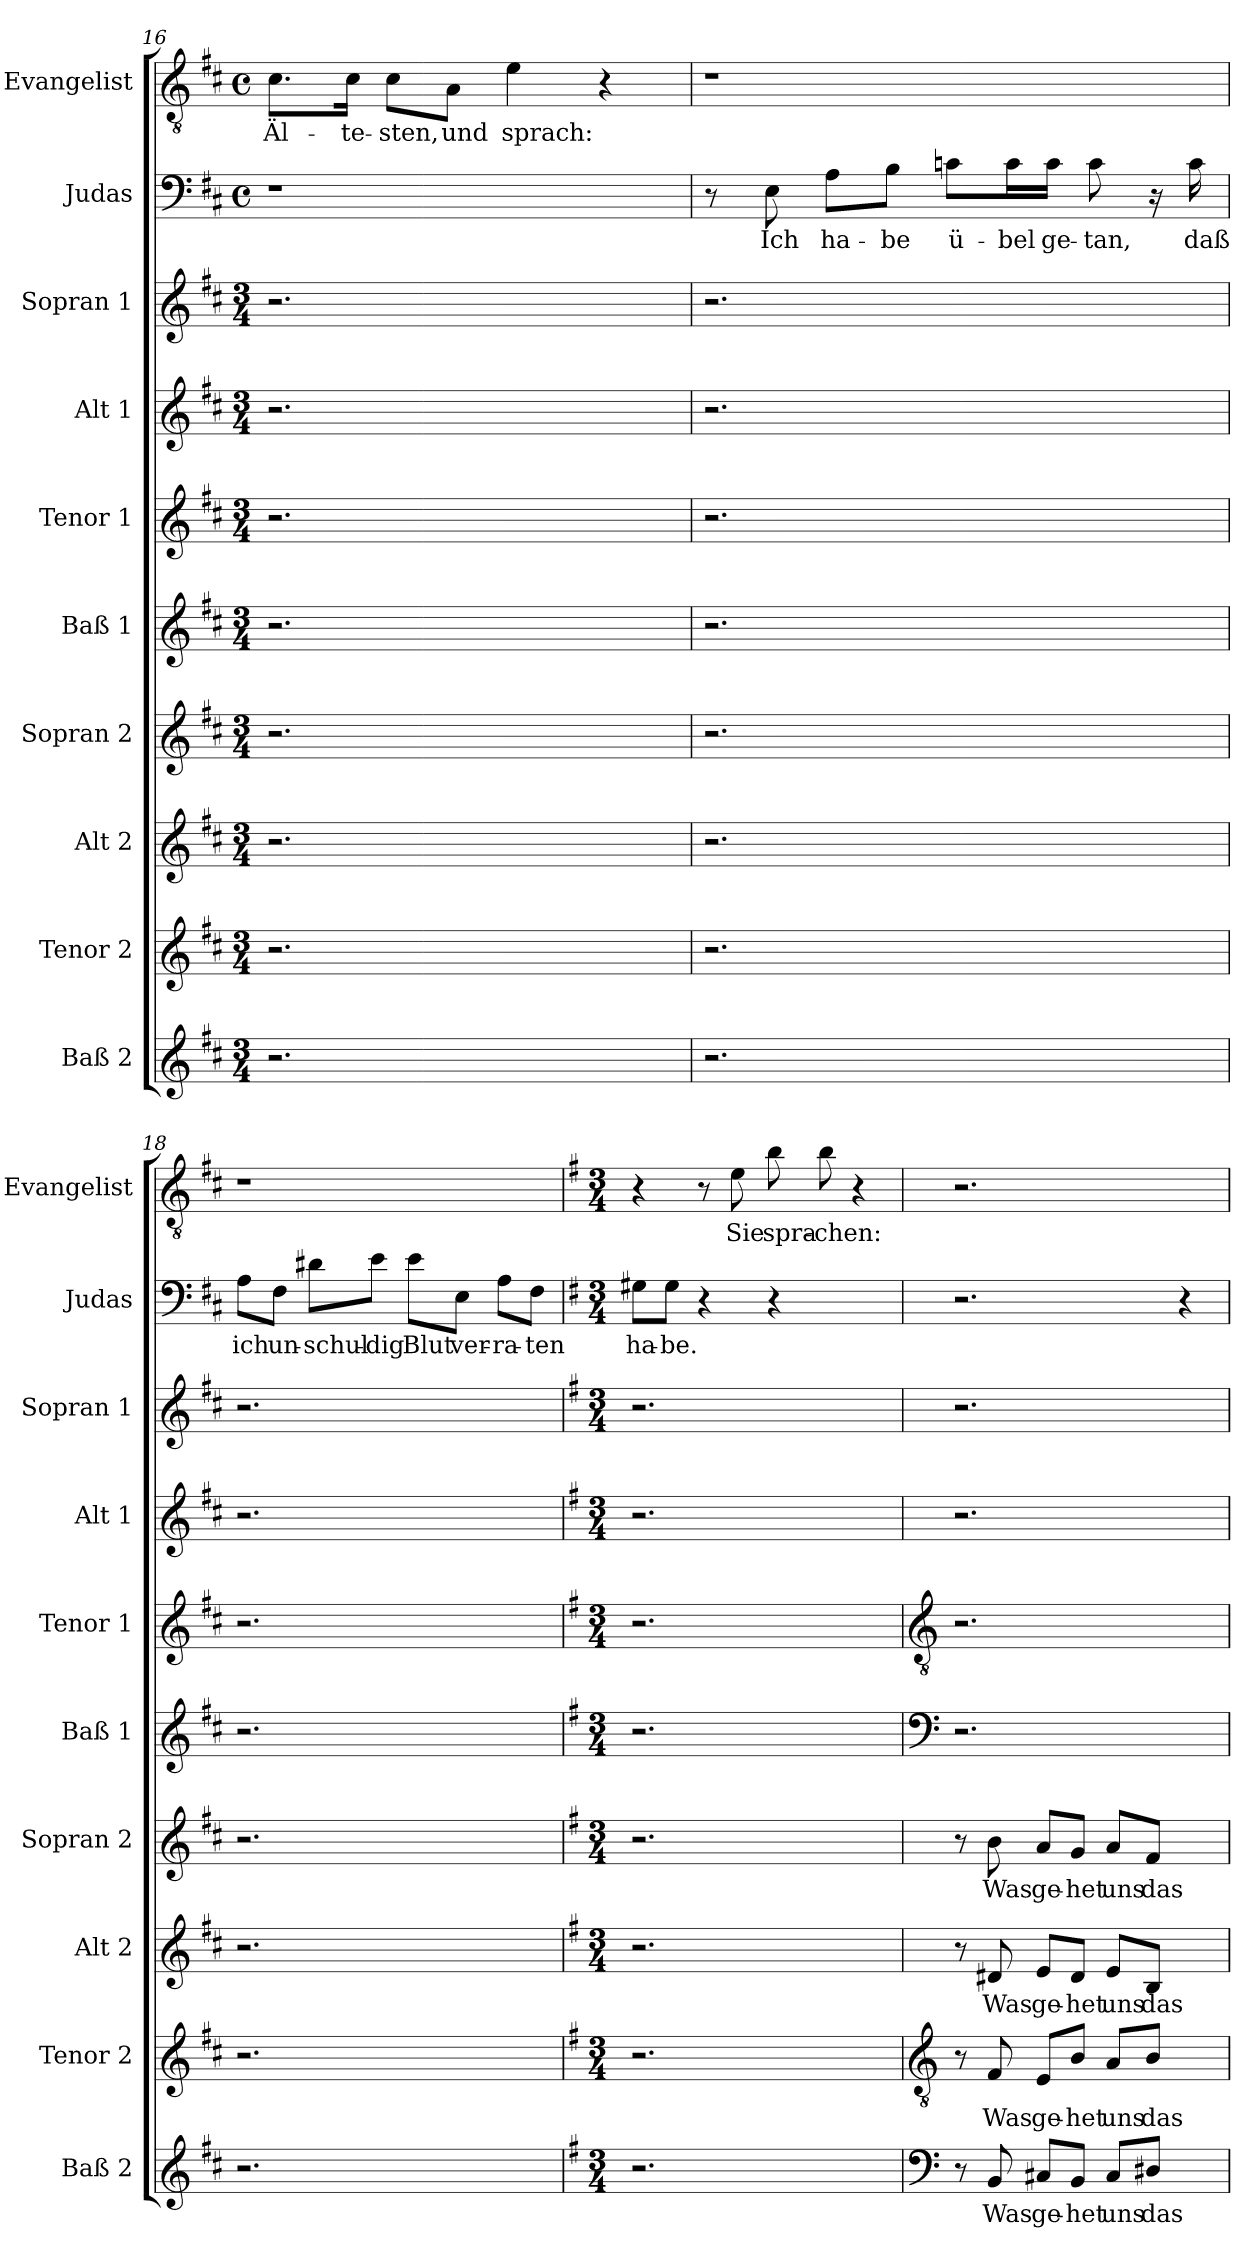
**kern	**text	**kern	**text	**kern	**text	**kern	**text	**kern	**kern	**kern	**kern	**kern	**text	**kern	**text
*part10	*part10	*part9	*part9	*part8	*part8	*part7	*part7	*part6	*part5	*part4	*part3	*part2	*part2	*part1	*part1
*staff10	*staff10	*staff9	*staff9	*staff8	*staff8	*staff7	*staff7	*staff6	*staff5	*staff4	*staff3	*staff2	*staff2	*staff1	*staff1
*I"Baß 2	*	*I"Tenor 2	*	*I"Alt 2	*	*I"Sopran 2	*	*I"Baß 1	*I"Tenor 1	*I"Alt 1	*I"Sopran 1	*I"Judas	*	*I"Evangelist	*
*I'Baß 2	*	*I'Tenor 2	*	*I'Alt 2	*	*I'Sopran 2	*	*I'Baß 1	*I'Tenor 1	*I'Alt 1	*I'Sopran 1	*I'Judas	*	*I'Evangelist	*
*clefG2	*	*clefG2	*	*clefG2	*	*clefG2	*	*clefG2	*clefG2	*clefG2	*clefG2	*clefF4	*	*clefGv2	*
*k[f#c#]	*	*k[f#c#]	*	*k[f#c#]	*	*k[f#c#]	*	*k[f#c#]	*k[f#c#]	*k[f#c#]	*k[f#c#]	*k[f#c#]	*	*k[f#c#]	*
*D:	*	*D:	*	*D:	*	*D:	*	*D:	*D:	*D:	*D:	*D:	*	*D:	*
*M3/4	*	*M3/4	*	*M3/4	*	*M3/4	*	*M3/4	*M3/4	*M3/4	*M3/4	*M4/4	*	*M4/4	*
*	*	*	*	*	*	*	*	*	*	*	*	*met(c)	*	*met(c)	*
=16	=16	=16	=16	=16	=16	=16	=16	=16	=16	=16	=16	=16	=16	=16	=16
!	!	!	!	!	!	!	!	!	!	!	!	!	!	!	!LO:LY:b
2.r	.	2.r	.	2.r	.	2.r	.	2.r	2.r	2.r	2.r	1r	.	8.c#\L	Äl-
!	!	!	!	!	!	!	!	!	!	!	!	!	!	!	!LO:LY:b
.	.	.	.	.	.	.	.	.	.	.	.	.	.	16c#\Jk	-te-
!	!	!	!	!	!	!	!	!	!	!	!	!	!	!	!LO:LY:b
.	.	.	.	.	.	.	.	.	.	.	.	.	.	8c#\L	-sten,
!	!	!	!	!	!	!	!	!	!	!	!	!	!	!	!LO:LY:b
.	.	.	.	.	.	.	.	.	.	.	.	.	.	8A\J	und
!	!	!	!	!	!	!	!	!	!	!	!	!	!	!	!LO:LY:b
.	.	.	.	.	.	.	.	.	.	.	.	.	.	4e\	sprach:
4ryy	.	4ryy	.	4ryy	.	4ryy	.	4ryy	4ryy	4ryy	4ryy	.	.	4r	.
=17	=17	=17	=17	=17	=17	=17	=17	=17	=17	=17	=17	=17	=17	=17	=17
2.r	.	2.r	.	2.r	.	2.r	.	2.r	2.r	2.r	2.r	8r	.	1r	.
!	!	!	!	!	!	!	!	!	!	!	!	!	!LO:LY:b	!	!
.	.	.	.	.	.	.	.	.	.	.	.	8E\	Ich	.	.
!	!	!	!	!	!	!	!	!	!	!	!	!	!LO:LY:b	!	!
.	.	.	.	.	.	.	.	.	.	.	.	8A\L	ha-	.	.
!	!	!	!	!	!	!	!	!	!	!	!	!	!LO:LY:b	!	!
.	.	.	.	.	.	.	.	.	.	.	.	8B\J	-be	.	.
!	!	!	!	!	!	!	!	!	!	!	!	!	!LO:LY:b	!	!
.	.	.	.	.	.	.	.	.	.	.	.	8cn\L	ü-	.	.
!	!	!	!	!	!	!	!	!	!	!	!	!	!LO:LY:b	!	!
.	.	.	.	.	.	.	.	.	.	.	.	16c\L	-bel	.	.
!	!	!	!	!	!	!	!	!	!	!	!	!	!LO:LY:b	!	!
.	.	.	.	.	.	.	.	.	.	.	.	16c\JJ	ge-	.	.
!	!	!	!	!	!	!	!	!	!	!	!	!	!LO:LY:b	!	!
4ryy	.	4ryy	.	4ryy	.	4ryy	.	4ryy	4ryy	4ryy	4ryy	8c\	-tan,	.	.
.	.	.	.	.	.	.	.	.	.	.	.	16r	.	.	.
!	!	!	!	!	!	!	!	!	!	!	!	!	!LO:LY:b	!	!
.	.	.	.	.	.	.	.	.	.	.	.	16c\	daß	.	.
=18	=18	=18	=18	=18	=18	=18	=18	=18	=18	=18	=18	=18	=18	=18	=18
!	!	!	!	!	!	!	!	!	!	!	!	!	!LO:LY:b	!	!
2.r	.	2.r	.	2.r	.	2.r	.	2.r	2.r	2.r	2.r	8A\L	ich	1r	.
!	!	!	!	!	!	!	!	!	!	!	!	!	!LO:LY:b	!	!
.	.	.	.	.	.	.	.	.	.	.	.	8F#\J	un-	.	.
!	!	!	!	!	!	!	!	!	!	!	!	!	!LO:LY:b	!	!
.	.	.	.	.	.	.	.	.	.	.	.	8d#X\L	-schul-	.	.
!	!	!	!	!	!	!	!	!	!	!	!	!	!LO:LY:b	!	!
.	.	.	.	.	.	.	.	.	.	.	.	8e\J	-dig	.	.
!	!	!	!	!	!	!	!	!	!	!	!	!	!LO:LY:b	!	!
.	.	.	.	.	.	.	.	.	.	.	.	8e\L	Blut	.	.
!	!	!	!	!	!	!	!	!	!	!	!	!	!LO:LY:b	!	!
.	.	.	.	.	.	.	.	.	.	.	.	8E\J	ver-	.	.
!	!	!	!	!	!	!	!	!	!	!	!	!	!LO:LY:b	!	!
4ryy	.	4ryy	.	4ryy	.	4ryy	.	4ryy	4ryy	4ryy	4ryy	8A\L	-ra-	.	.
!	!	!	!	!	!	!	!	!	!	!	!	!	!LO:LY:b	!	!
.	.	.	.	.	.	.	.	.	.	.	.	8F#\J	-ten	.	.
=19	=19	=19	=19	=19	=19	=19	=19	=19	=19	=19	=19	=19	=19	=19	=19
*k[f#]	*	*k[f#]	*	*k[f#]	*	*k[f#]	*	*k[f#]	*k[f#]	*k[f#]	*k[f#]	*k[f#]	*	*k[f#]	*
*G:	*	*G:	*	*G:	*	*G:	*	*G:	*G:	*G:	*G:	*G:	*	*G:	*
*M3/4	*	*M3/4	*	*M3/4	*	*M3/4	*	*M3/4	*M3/4	*M3/4	*M3/4	*M3/4	*	*M3/4	*
!	!	!	!	!	!	!	!	!	!	!	!	!	!LO:LY:b	!	!
2.r	.	2.r	.	2.r	.	2.r	.	2.r	2.r	2.r	2.r	8G#X\L	ha-	4r	.
!	!	!	!	!	!	!	!	!	!	!	!	!	!LO:LY:b	!	!
.	.	.	.	.	.	.	.	.	.	.	.	8G#\J	-be.	.	.
.	.	.	.	.	.	.	.	.	.	.	.	4r	.	8r	.
!	!	!	!	!	!	!	!	!	!	!	!	!	!	!	!LO:LY:b
.	.	.	.	.	.	.	.	.	.	.	.	.	.	8e\	Sie
!	!	!	!	!	!	!	!	!	!	!	!	!	!	!	!LO:LY:b
.	.	.	.	.	.	.	.	.	.	.	.	4r	.	8b\	spra-
!	!	!	!	!	!	!	!	!	!	!	!	!	!	!	!LO:LY:b
.	.	.	.	.	.	.	.	.	.	.	.	.	.	8b\	-chen:
4ryy	.	4ryy	.	4ryy	.	4ryy	.	4ryy	4ryy	4ryy	4ryy	4ryy	.	4r	.
!!LO:LB:g=z
=20	=20	=20	=20	=20	=20	=20	=20	=20	=20	=20	=20	=20	=20	=20	=20
*clefF4	*	*clefGv2	*	*	*	*	*	*clefF4	*clefGv2	*	*	*	*	*	*
8r	.	8r	.	8r	.	8r	.	2.r	2.r	2.r	2.r	2.r	.	2.r	.
!	!LO:LY:b	!	!LO:LY:b	!	!LO:LY:b	!	!LO:LY:b	!	!	!	!	!	!	!	!
8BB/	Was	8F#/	Was	8d#X/	Was	8b\	Was	.	.	.	.	.	.	.	.
!	!LO:LY:b	!	!LO:LY:b	!	!LO:LY:b	!	!LO:LY:b	!	!	!	!	!	!	!	!
8C#X/L	ge-	8E/L	ge-	8e/L	ge-	8a/L	ge-	.	.	.	.	.	.	.	.
!	!LO:LY:b	!	!LO:LY:b	!	!LO:LY:b	!	!LO:LY:b	!	!	!	!	!	!	!	!
8BB/J	-het	8B/J	-het	8d#/J	-het	8g/J	-het	.	.	.	.	.	.	.	.
!	!LO:LY:b	!	!LO:LY:b	!	!LO:LY:b	!	!LO:LY:b	!	!	!	!	!	!	!	!
8C#/L	uns	8A/L	uns	8e/L	uns	8a/L	uns	.	.	.	.	.	.	.	.
!	!LO:LY:b	!	!LO:LY:b	!	!LO:LY:b	!	!LO:LY:b	!	!	!	!	!	!	!	!
8D#X/J	das	8B/J	das	8B/J	das	8f#/J	das	.	.	.	.	.	.	.	.
4ryy	.	4ryy	.	4ryy	.	4ryy	.	4ryy	4ryy	4ryy	4ryy	4r	.	4ryy	.
=	=	=	=	=	=	=	=	=	=	=	=	=	=	=	=
*-	*-	*-	*-	*-	*-	*-	*-	*-	*-	*-	*-	*-	*-	*-	*-
